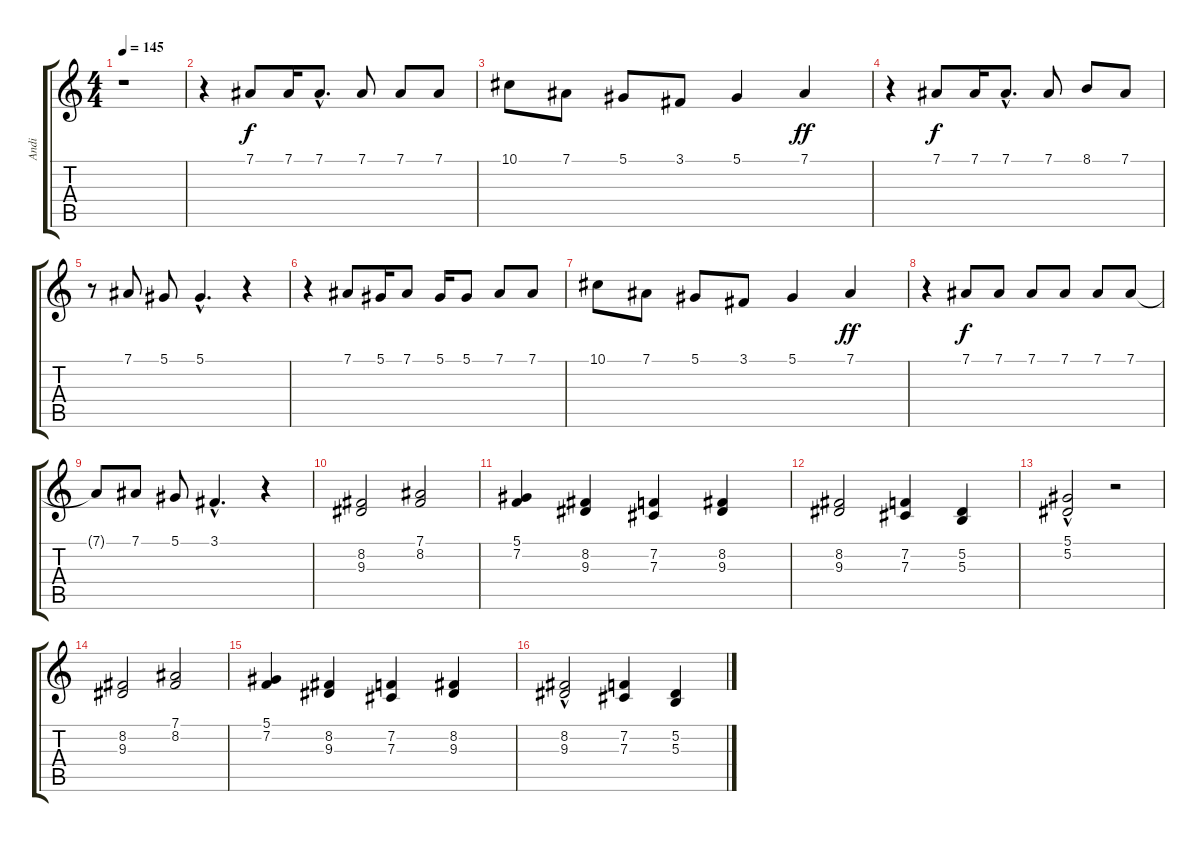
\track ("Andi" "Andi") {instrument altosax}
\staff {score tabs}
\tuning (Eb4 Bb3 Gb3 Db3 Ab2 Eb2) {hide}
\ts (4 4)
\tempo 145
\clef g2
\ks c
r.1{dy f} |
r.4 7.1.8 7.1.16 7.1{hac}.8{d} 7.1.8 7.1.8 7.1.8 |
10.1.8 7.1.8 5.1.8 3.1.8 5.1.4 7.1.4{dy ff} |
r.4 7.1.8{dy f} 7.1.16 7.1{hac}.8{d} 7.1.8 8.1.8 7.1.8 |
r.8 7.1.8 5.1.8 5.1{hac}.4{d} r.4 |
r.4 7.1.8 5.1.16 7.1.8 5.1.16 5.1.8 7.1.8 7.1.8 |
10.1.8 7.1.8 5.1.8 3.1.8 5.1.4 7.1.4{dy ff} |
r.4 7.1.8{dy f} 7.1.8 7.1.8 7.1.8 7.1.8 7.1.8 |
7.1{t}.8 7.1.8 5.1.8 3.1{hac}.4{d} r.4 |
(8.2 9.3).2 (7.1 8.2).2 |
(5.1 7.2).4 (8.2 9.3).4 (7.2 7.3).4 (8.2 9.3).4 |
(8.2 9.3).2 (7.2 7.3).4 (5.2 5.3).4 |
(5.1{hac} 5.2).2 r.2 |
(8.2 9.3).2 (7.1 8.2).2 |
(5.1 7.2).4 (8.2 9.3).4 (7.2 7.3).4 (8.2 9.3).4 |
(8.2{hac} 9.3).2 (7.2 7.3).4 (5.2 5.3).4
